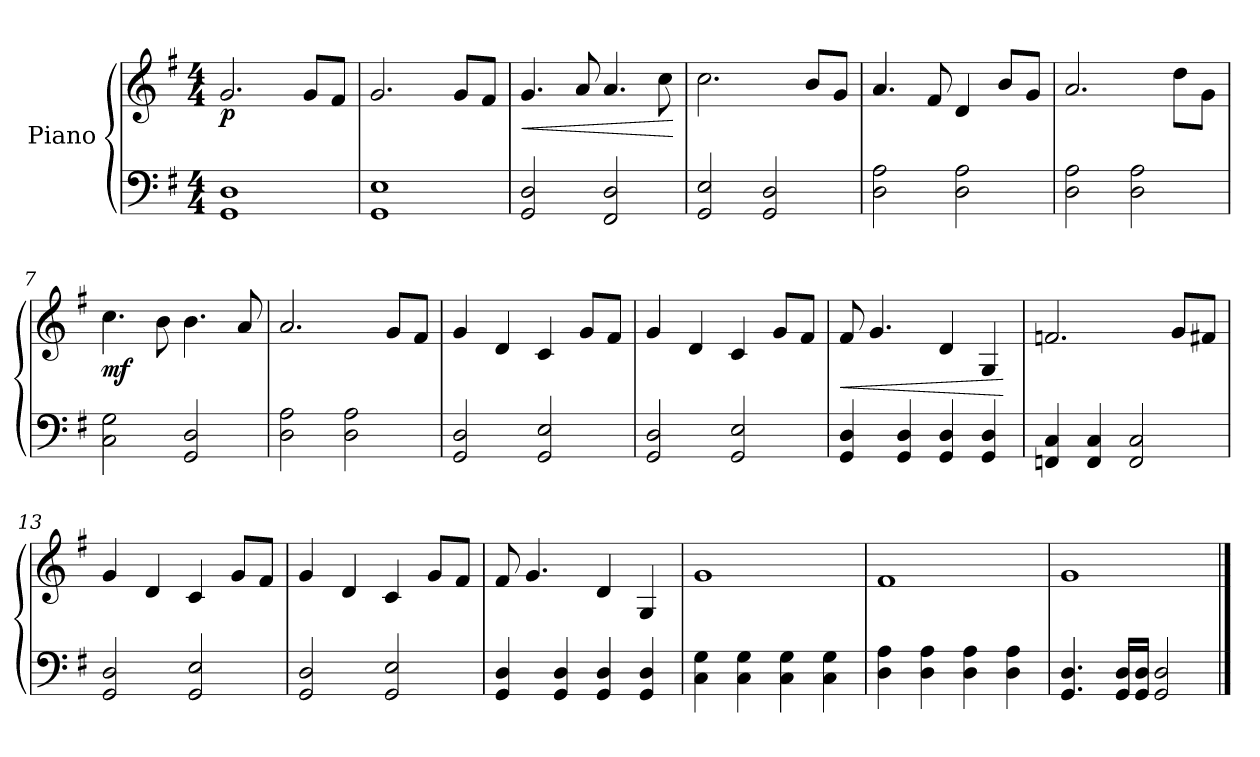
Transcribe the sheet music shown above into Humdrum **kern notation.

**kern	**kern	**dynam
*part1	*part1	*part1
*staff2	*staff1	*staff1/2
*I"Piano	*	*
*clefF4	*clefG2	*
*k[f#]	*k[f#]	*
*G:	*G:	*
*M4/4	*M4/4	*
*MM100	*MM100	*
=1	=1	=1
!	!	!LO:DY:b
1GG 1D	2.g/	p
.	8g/L	.
.	8f#/J	.
=2	=2	=2
1GG 1E	2.g/	.
.	8g/L	.
.	8f#/J	.
=3	=3	=3
!	!	!LO:HP:b
2GG/ 2D/	4.g/	<
.	8a/	.
2FF#/ 2D/	4.a/	.
.	8cc\	.
.	.	[
=4	=4	=4
2GG/ 2E/	2.cc\	.
2GG/ 2D/	.	.
.	8b/L	.
.	8g/J	.
=5	=5	=5
2D\ 2A\	4.a/	.
.	8f#/	.
2D\ 2A\	4d/	.
.	8b/L	.
.	8g/J	.
!!LO:LB:g=z
=6	=6	=6
2D\ 2A\	2.a/	.
2D\ 2A\	.	.
.	8dd\L	.
.	8g\J	.
=7	=7	=7
!	!	!LO:DY:b
2C\ 2G\	4.cc\	mf
.	8b\	.
2GG/ 2D/	4.b\	.
.	8a/	.
=8	=8	=8
2D\ 2A\	2.a/	.
2D\ 2A\	.	.
.	8g/L	.
.	8f#/J	.
=9	=9	=9
2GG/ 2D/	4g/	.
.	4d/	.
2GG/ 2E/	4c/	.
.	8g/L	.
.	8f#/J	.
=10	=10	=10
2GG/ 2D/	4g/	.
.	4d/	.
2GG/ 2E/	4c/	.
.	8g/L	.
.	8f#/J	.
=11	=11	=11
!	!	!LO:HP:b
4GG/ 4D/	8f#/	<
.	4.g/	.
4GG/ 4D/	.	.
4GG/ 4D/	4d/	.
4GG/ 4D/	4G/	.
.	.	[
=12	=12	=12
4FFn/ 4C/	2.fn/	.
4FF/ 4C/	.	.
2FF/ 2C/	.	.
.	8g/L	.
.	8f#X/J	.
!!LO:LB:g=z
=13	=13	=13
2GG/ 2D/	4g/	.
.	4d/	.
2GG/ 2E/	4c/	.
.	8g/L	.
.	8f#/J	.
=14	=14	=14
2GG/ 2D/	4g/	.
.	4d/	.
2GG/ 2E/	4c/	.
.	8g/L	.
.	8f#/J	.
=15	=15	=15
4GG/ 4D/	8f#/	.
.	4.g/	.
4GG/ 4D/	.	.
4GG/ 4D/	4d/	.
4GG/ 4D/	4G/	.
=16	=16	=16
4C\ 4G\	1g	.
4C\ 4G\	.	.
4C\ 4G\	.	.
4C\ 4G\	.	.
=17	=17	=17
4D\ 4A\	1f#	.
4D\ 4A\	.	.
4D\ 4A\	.	.
4D\ 4A\	.	.
=18	=18	=18
4.GG/ 4.D/	1g	.
16GG/ 16D/LL	.	.
16GG/ 16D/JJ	.	.
2GG/ 2D/	.	.
==	==	==
*-	*-	*-
